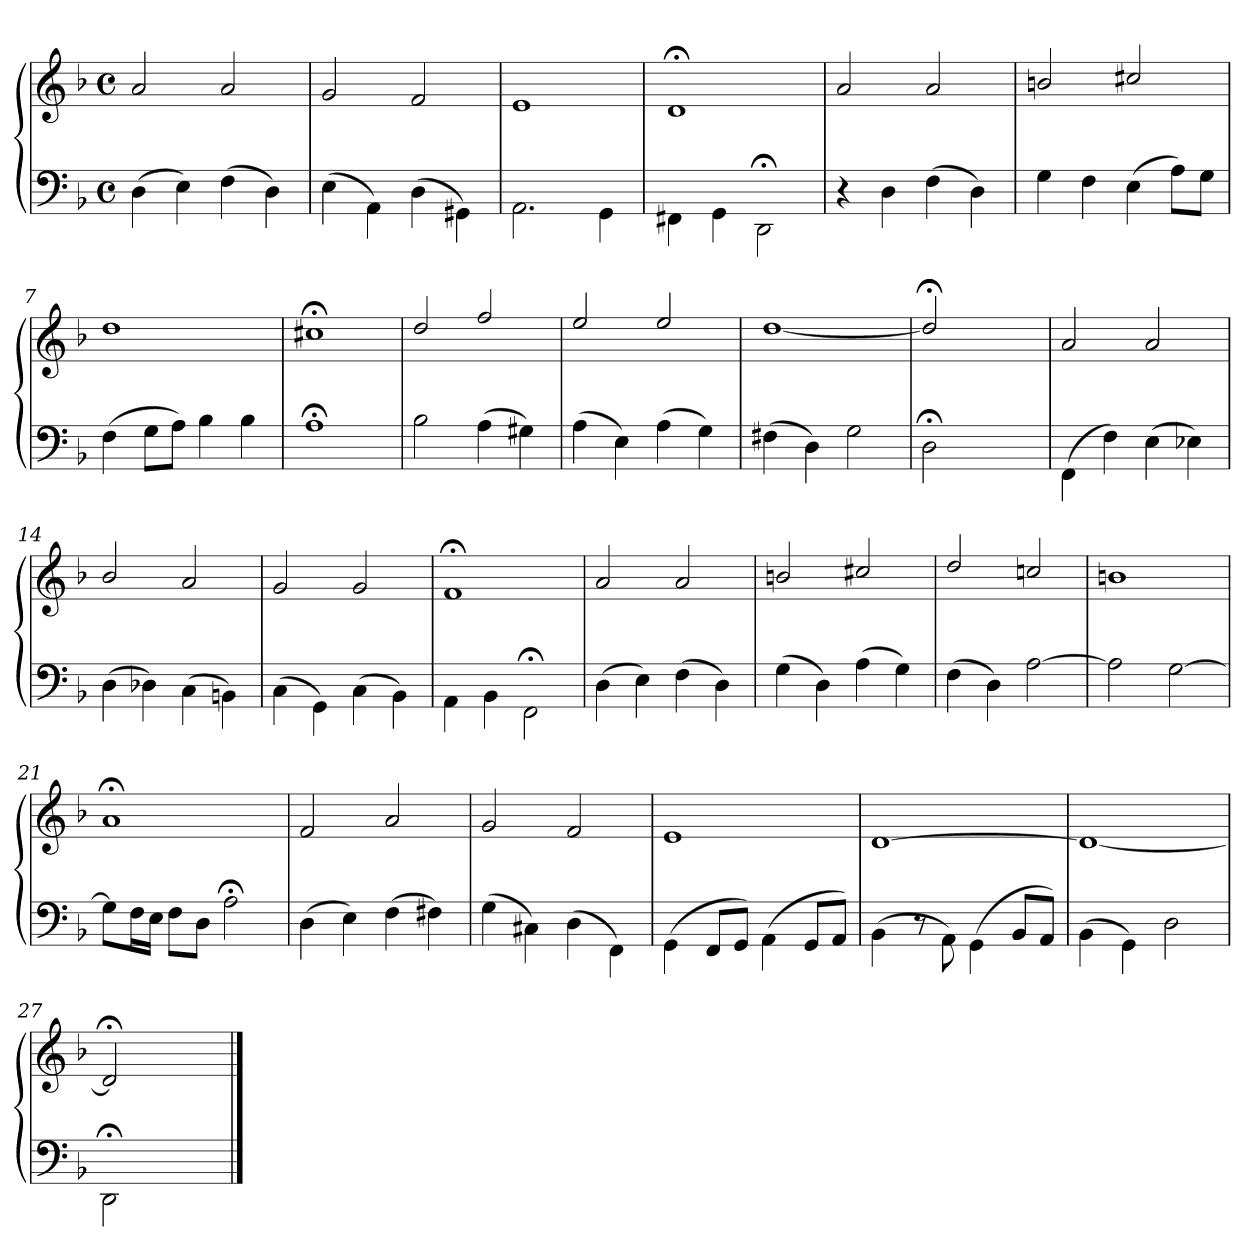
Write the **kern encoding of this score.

**kern	**kern
*part1	*part1
*staff2	*staff1
*clefF4	*clefG2
*k[b-]	*k[b-]
*M4/4	*M4/4
*met(c)	*met(c)
=1	=1
(4D\	2a/
4E\)	.
(4F\	2a/
4D\)	.
=2	=2
(4E\	2g/
4AA\)	.
(4D\	2f/
4GG#X\)	.
=3	=3
2.AA\	1e/
4GG\	.
=4	=4
4FF#X\	1d;</
4GG\	.
2DD;\	.
!!LO:LB:g=z
=5	=5
4r	2a/
4D\	.
(4F\	2a/
4D\)	.
=6	=6
4G\	2bn/
4F\	.
(4E\	2cc#X/
8AL)	.
8GJ	.
=7	=7
(4F\	1dd/
8GL	.
8AJ)	.
4B-\	.
4B-\	.
=8	=8
1A;\	1cc#X;</
!!LO:PB:g=z
=9	=9
2B-\	2dd/
(4A\	2ff/
4G#X\)	.
=10	=10
(4A\	2ee/
4E\)	.
(4A\	2ee/
4G\)	.
=11	=11
(4F#X\	[1dd/
4D\)	.
2G\	.
=12	=12
2D;\	2dd;</]
2ryy	2ryy
!!LO:LB:g=z
=13	=13
(4FF\	2a/
4F\)	.
(4E\	2a/
4E-X\)	.
=14	=14
(4D\	2b-/
4D-X\)	.
(4C\	2a/
4BBn\)	.
=15	=15
(4C\	2g/
4GG\)	.
(4C\	2g/
4BB-\)	.
=16	=16
4AA\	1f;</
4BB-\	.
2FF;\	.
!!LO:LB:g=z
=17	=17
(4D\	2a/
4E\)	.
(4F\	2a/
4D\)	.
=18	=18
(4G\	2bn/
4D\)	.
(4A\	2cc#X/
4G\)	.
=19	=19
(4F\	2dd/
4D\)	.
[2A\	2ccn/
=20	=20
2A\]	1bn/
[2G\	.
=21	=21
8GL]	1a;</
16FL	.
16EJJ	.
8FL	.
8DJ	.
2A;\	.
!!LO:LB:g=z
=22	=22
(4D\	2f/
4E\)	.
(4F\	2a/
4F#X\)	.
=23	=23
(4G\	2g/
4C#X\)	.
(4D\	2f/
4FF\)	.
=24	=24
(4GG\	1e/
8FFL	.
8GGJ)	.
(4AA\	.
8GGL	.
8AAJ)	.
=25	=25
(4BB-\	[1d\
8r	.
8AA\)	.
(4GG\	.
8BB-L	.
8AAJ)	.
=26	=26
(4BB-\	1d/_
4GG\)	.
2D\	.
=27	=27
2DD;\	2d;</]
2ryy	2ryy
==	==
*-	*-
